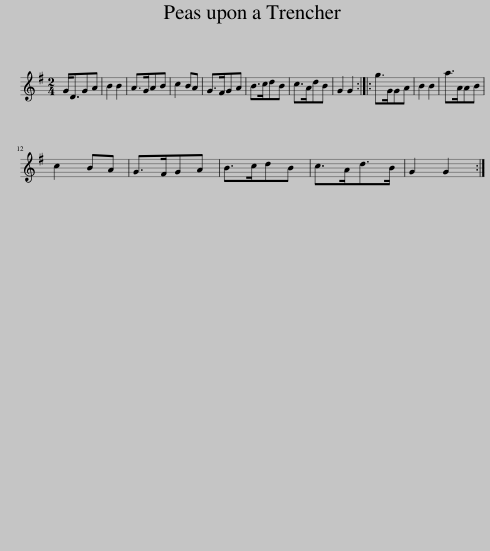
X:1
L:1/8
M:2/4
I:linebreak $
K:G
V:1 treble
V:1
 G<DGA | B2 B2 | A>GAB | c2 BA | G>FGA | %5
 B>cdB | c>AdB | G2 G2 :: g>GGA | B2 B2 | %10
 a>AAB |$ c2 BA | G>FGA | B>cdB | c>Ad>B | %15
 G2 G2 :| %16
